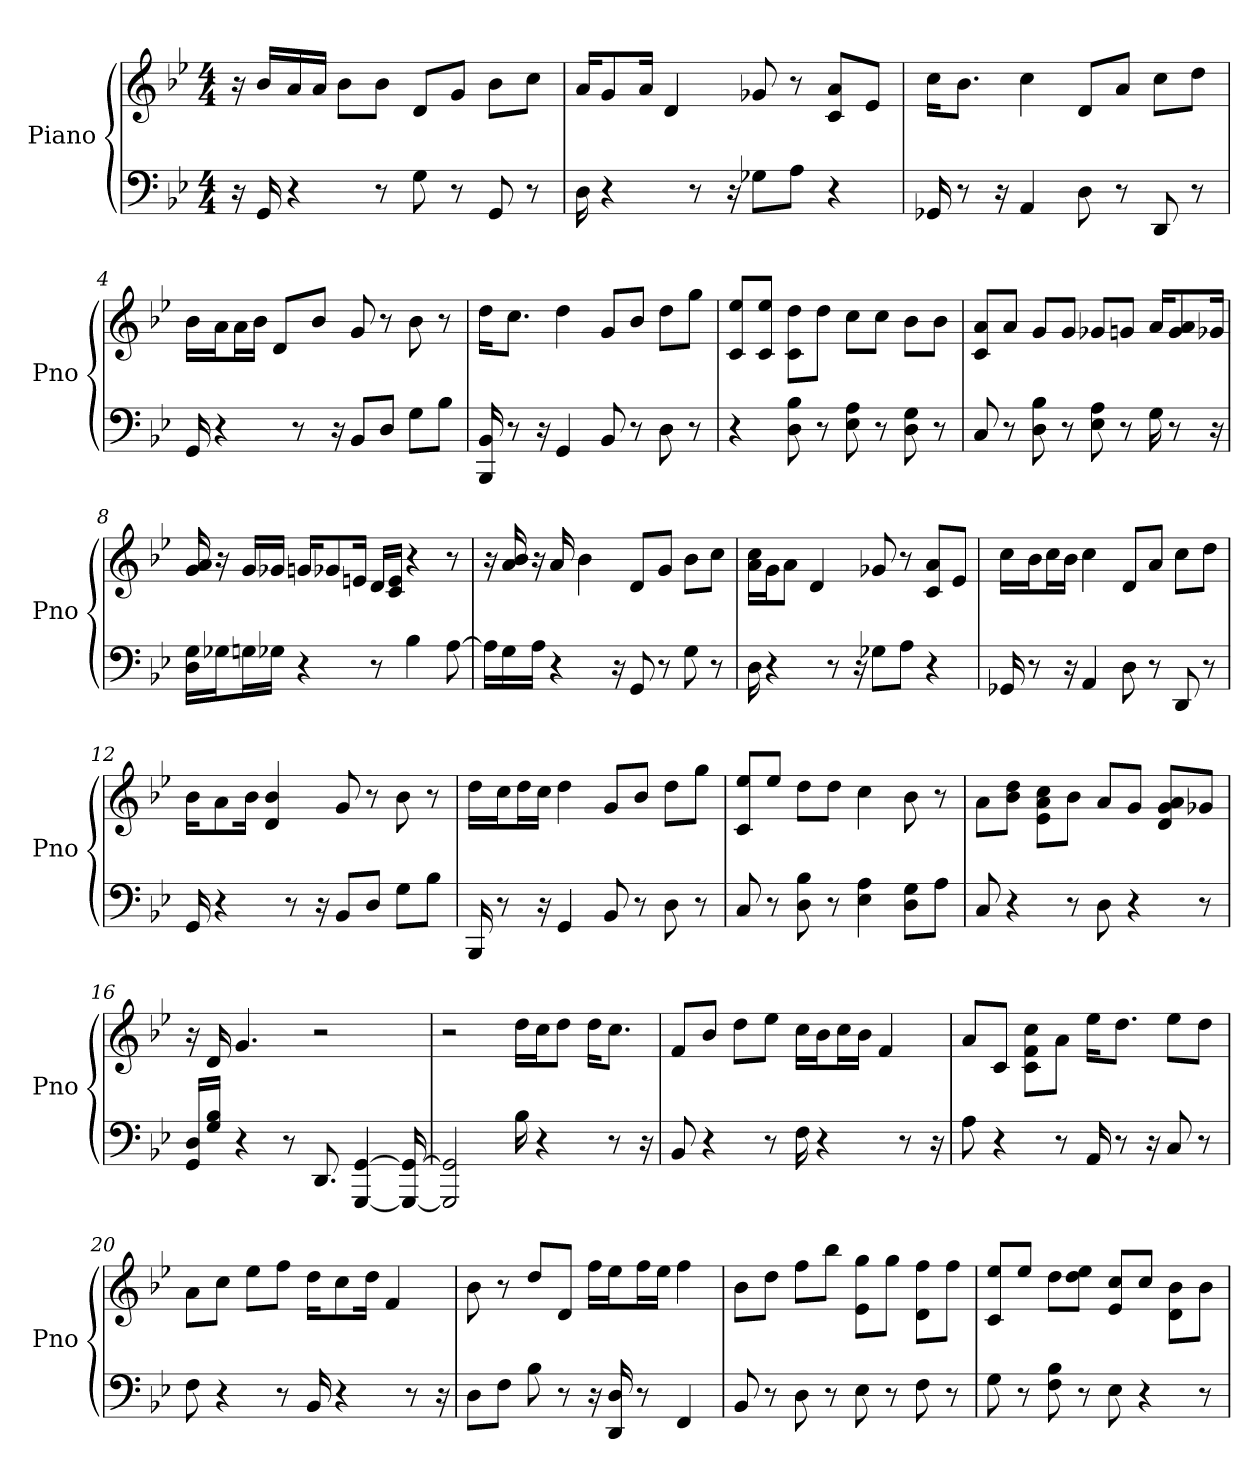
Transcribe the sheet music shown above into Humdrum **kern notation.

**kern	**kern
*part1	*part1
*staff2	*staff1
*I"Piano	*
*I'Pno	*
*clefF4	*clefG2
*k[b-e-]	*k[b-e-]
*B-:	*B-:
*M4/4	*M4/4
*MM176	*MM176
=1	=1
16r	16r
16GG	16b-/LL
4r	16a/
.	16a/JJ
.	8b-\L
8r	8b-\J
8G	8d/L
8r	8g/J
8GG	8b-\L
8r	8cc\J
=2	=2
16D	16a/KL
4r	8g/
.	16a/Jk
.	4d
8r	.
16r	.
8G-\L	8g-
8A\J	8r
4r	8a/ 8c/L
.	8e-/J
=3	=3
16GG-	16cc\KL
8r	8.b-\J
16r	.
4AA	4cc
8D	8d/L
8r	8a/J
8DD	8cc\L
8r	8dd\J
=4	=4
16GG	16b-\LL
4r	16a\J
.	16a\L
.	16b-\JJ
.	8d/L
8r	.
.	8b-/J
16r	.
8BB-/L	8g
8D/J	8r
8G\L	8b-
8B-\J	8r
=5	=5
16BBB- 16BB-	16dd\KL
8r	8.cc\J
16r	.
4GG	4dd
8BB-	8g/L
8r	8b-/J
8D	8dd\L
8r	8gg\J
=6	=6
4r	8ee-/ 8c/L
.	8ee-/ 8c/J
8D 8B-	8dd\ 8c\L
8r	8dd\J
8E- 8A	8cc\L
8r	8cc\J
8G 8D	8b-\L
8r	8b-\J
=7	=7
8C	8a/ 8c/L
8r	8a/J
8B- 8D	8g/L
8r	8g/J
8E- 8A	8g-/L
8r	8g/J
16G	16a/KL
8r	8g/ 8a/
16r	16g-/Jk
=8	=8
16G\ 16D\LL	16g 16a
16G-\J	16r
16G\L	16g/LL
16G-\JJ	16g-/JJ
4r	16g/KL
.	8g-/
.	16e/Jk
8r	16d/LL
.	16e/ 16c/JJ
4B-	4r
[8A	8r
=9	=9
16A\LL]	16r
16G\	16b- 16a
16A\JJ	16r
4r	16a
.	4b-
16r	.
8GG	8d/L
8r	8g/J
8G	8b-\L
8r	8cc\J
=10	=10
16D	16cc\ 16a\LL
4r	16g\J
.	8a\J
.	4d
8r	.
16r	.
8G-\L	8g-
8A\J	8r
4r	8c/ 8a/L
.	8e-/J
=11	=11
16GG-	16cc\LL
8r	16b-\J
.	16cc\L
16r	16b-\JJ
4AA	4cc
8D	8d/L
8r	8a/J
8DD	8cc\L
8r	8dd\J
=12	=12
16GG	16b-\KL
4r	8a\
.	16b-\Jk
.	4d 4b-
8r	.
16r	.
8BB-/L	8g
8D/J	8r
8G\L	8b-
8B-\J	8r
=13	=13
16BBB-	16dd\LL
8r	16cc\J
.	16dd\L
16r	16cc\JJ
4GG	4dd
8BB-	8g/L
8r	8b-/J
8D	8dd\L
8r	8gg\J
=14	=14
8C	8c/ 8ee-/L
8r	8ee-/J
8B- 8D	8dd\L
8r	8dd\J
4E- 4A	4cc
8G\ 8D\L	8b-
8A\J	8r
=15	=15
8C	8a\L
4r	8b-\ 8dd\J
.	8cc\ 8a\ 8e-\L
8r	8b-\J
8D	8a/L
4r	8g/J
.	8a/ 8d/ 8g/L
8r	8g-/J
=16	=16
16GG/ 16D/LL	16r
16B-/ 16G/JJ	16d
4r	4.g
8r	.
8.DD	2r
[4GGG [4GG	.
16GGG_ 16GG_	.
=17	=17
2GGG] 2GG]	2r
16B-	16dd\LL
4r	16cc\J
.	8dd\J
.	16dd\KL
8r	8.cc\J
16r	.
=18	=18
8BB-	8f/L
4r	8b-/J
.	8dd\L
8r	8ee-\J
16F	16cc\LL
4r	16b-\J
.	16cc\L
.	16b-\JJ
.	4f
8r	.
16r	.
=19	=19
8A	8a/L
4r	8c/J
.	8cc\ 8f\ 8c\L
8r	8a\J
16AA	16ee-\KL
8r	8.dd\J
16r	.
8C	8ee-\L
8r	8dd\J
=20	=20
8F	8a\L
4r	8cc\J
.	8ee-\L
8r	8ff\J
16BB-	16dd\KL
4r	8cc\
.	16dd\Jk
.	4f
8r	.
16r	.
=21	=21
8D\L	8b-
8F\J	8r
8B-	8dd/L
8r	8d/J
16r	16ff\LL
16D 16DD	16ee-\J
8r	16ff\L
.	16ee-\JJ
4FF	4ff
=22	=22
8BB-	8b-\L
8r	8dd\J
8D	8ff\L
8r	8bb-\J
8E-	8gg\ 8e-\L
8r	8gg\J
8F	8ff\ 8d\L
8r	8ff\J
=23	=23
8G	8c/ 8ee-/L
8r	8ee-/J
8F 8B-	8dd\L
8r	8ee-\ 8dd\J
8E-	8e-/ 8cc/L
4r	8cc/J
.	8b-\ 8d\L
8r	8b-\J
=	=
*-	*-
